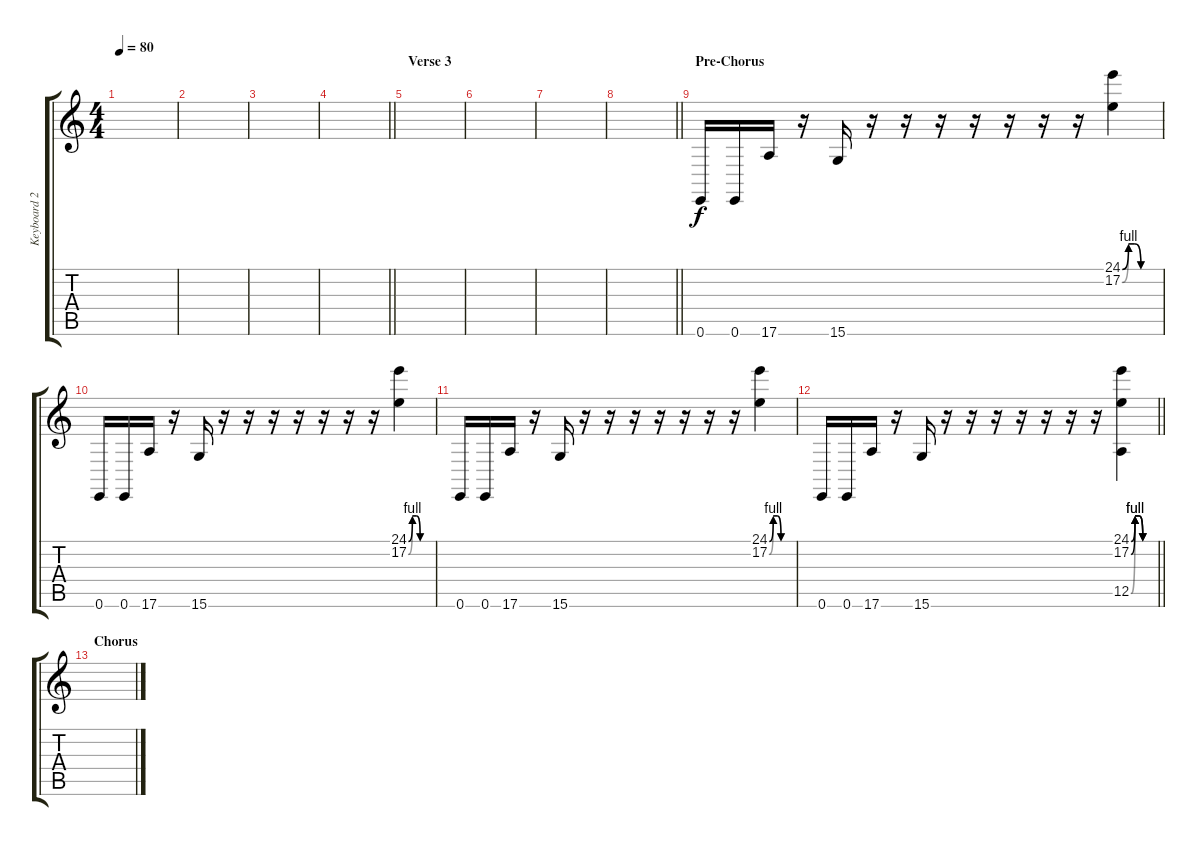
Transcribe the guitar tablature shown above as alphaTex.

\track ("Keyboard 2" "Keyboard 2") {instrument lead1square}
\staff {score tabs}
\tuning (E4 B3 G3 D3 A2 E2) {hide}
\ts (4 4)
\tempo 80
\clef g2
\ks c
|
|
|
\barLineRight lightlight
|
\section ("" "Verse 3")
|
|
|
\barLineRight lightlight
|
\section ("" "Pre-Chorus")
0.6.16 0.6.16 17.6.16 r.16 15.6.16 r.16 r.16 r.16 r.16 r.16 r.16 r.16 (24.1{be (custom 0 0 10 4 20 4 30 0 60 0)} 17.2{be (custom 0 0 10 4 20 4 30 0 60 0)}).4 |
0.6.16 0.6.16 17.6.16 r.16 15.6.16 r.16 r.16 r.16 r.16 r.16 r.16 r.16 (24.1{be (custom 0 0 10 4 20 4 30 0 60 0)} 17.2{be (custom 0 0 10 4 20 4 30 0 60 0)}).4 |
0.6.16 0.6.16 17.6.16 r.16 15.6.16 r.16 r.16 r.16 r.16 r.16 r.16 r.16 (24.1{be (custom 0 0 10 4 20 4 30 0 60 0)} 17.2{be (custom 0 0 10 4 20 4 30 0 60 0)}).4 |
\barLineRight lightlight
0.6.16 0.6.16 17.6.16 r.16 15.6.16 r.16 r.16 r.16 r.16 r.16 r.16 r.16 (24.1{be (custom 0 0 10 4 20 4 30 0 60 0)} 17.2{be (custom 0 0 10 4 20 4 30 0 60 0)} 12.5{be (custom 0 0 10 4 20 4 30 0 60 0)}).4 |
\section ("" "Chorus")
